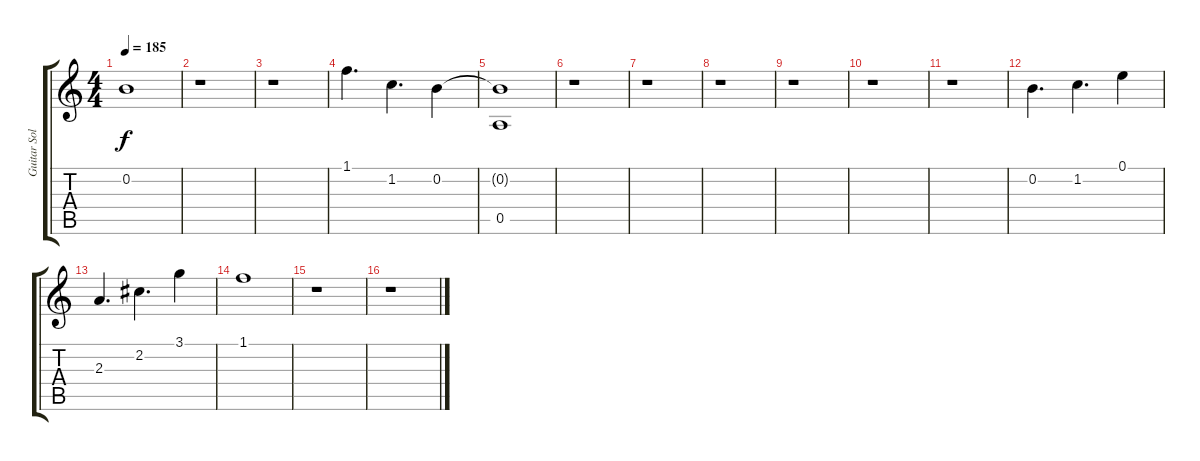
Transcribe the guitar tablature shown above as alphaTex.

\track ("Guitar Solo" "Guitar Sol") {instrument electricguitarclean}
\staff {score tabs}
\tuning (E4 B3 G3 D3 A2 E2) {hide}
\ts (4 4)
\tempo 185
\clef g2
\ks c
0.2{t}.1{dy f} |
r.1 |
r.1 |
1.1.4{d} 1.2.4{d} 0.2.4 |
(0.2{t} 0.5).1 |
r.1 |
r.1 |
r.1 |
r.1 |
r.1 |
r.1 |
0.2.4{d} 1.2.4{d} 0.1.4 |
2.3.4{d} 2.2.4{d} 3.1.4 |
1.1.1 |
r.1 |
r.1
